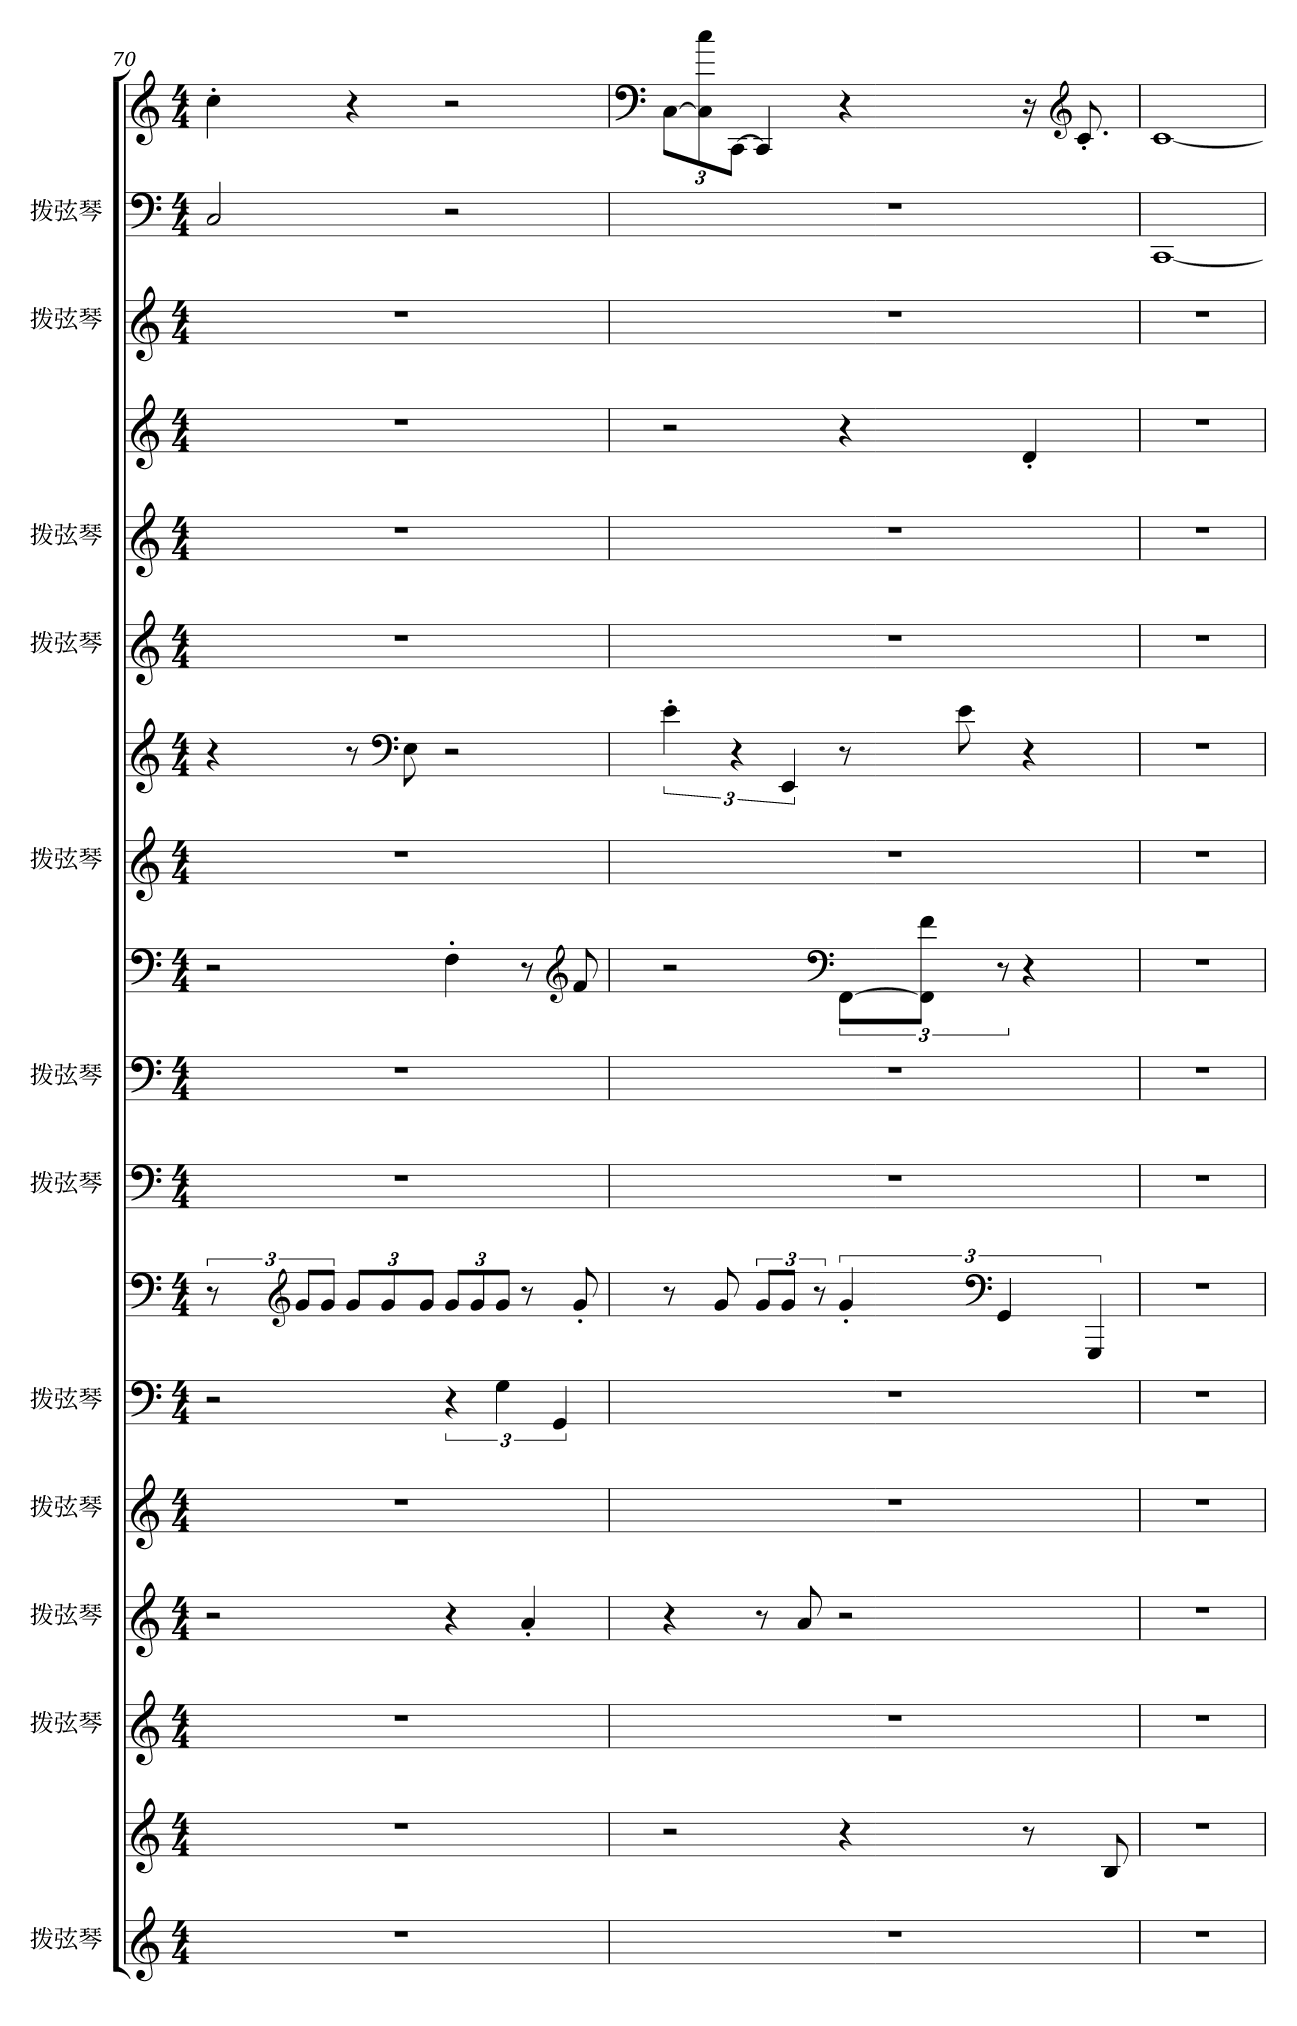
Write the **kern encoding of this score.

**kern	**kern	**kern	**kern	**kern	**kern	**kern	**kern	**kern	**kern	**kern	**kern	**kern	**kern	**kern	**kern	**kern	**kern
*part12	*part12	*part11	*part10	*part9	*part8	*part8	*part7	*part6	*part6	*part5	*part5	*part4	*part3	*part3	*part2	*part1	*part1
*staff18	*staff17	*staff16	*staff15	*staff14	*staff13	*staff12	*staff11	*staff10	*staff9	*staff8	*staff7	*staff6	*staff5	*staff4	*staff3	*staff2	*staff1
*I"拨弦琴	*	*I"拨弦琴	*I"拨弦琴	*I"拨弦琴	*I"拨弦琴	*	*I"拨弦琴	*I"拨弦琴	*	*I"拨弦琴	*	*I"拨弦琴	*I"拨弦琴	*	*I"拨弦琴	*I"拨弦琴	*
*clefG2	*clefG2	*clefG2	*clefG2	*clefG2	*clefF4	*clefF4	*clefF4	*clefF4	*clefF4	*clefG2	*clefG2	*clefG2	*clefG2	*clefG2	*clefG2	*clefF4	*clefG2
*k[]	*k[]	*k[]	*k[]	*k[]	*k[]	*k[]	*k[]	*k[]	*k[]	*k[]	*k[]	*k[]	*k[]	*k[]	*k[]	*k[]	*k[]
*M4/4	*M4/4	*M4/4	*M4/4	*M4/4	*M4/4	*M4/4	*M4/4	*M4/4	*M4/4	*M4/4	*M4/4	*M4/4	*M4/4	*M4/4	*M4/4	*M4/4	*M4/4
=70	=70	=70	=70	=70	=70	=70	=70	=70	=70	=70	=70	=70	=70	=70	=70	=70	=70
1r	1r	1r	2r	1r	2r	12r	1r	1r	2r	1r	4r	1r	1r	1r	1r	2C/	4cc'\
*	*	*	*	*	*	*clefG2	*	*	*	*	*	*	*	*	*	*	*
.	.	.	.	.	.	12g/L	.	.	.	.	.	.	.	.	.	.	.
.	.	.	.	.	.	12g/J	.	.	.	.	.	.	.	.	.	.	.
*	*	*	*	*	*	*Xbrackettup	*	*	*	*	*	*	*	*	*	*	*
.	.	.	.	.	.	12g/L	.	.	.	.	8r	.	.	.	.	.	4r
.	.	.	.	.	.	12g/	.	.	.	.	.	.	.	.	.	.	.
*	*	*	*	*	*	*	*	*	*	*	*clefF4	*	*	*	*	*	*
.	.	.	.	.	.	.	.	.	.	.	8E\	.	.	.	.	.	.
.	.	.	.	.	.	12g/J	.	.	.	.	.	.	.	.	.	.	.
.	.	.	4r	.	6r	12g/L	.	.	4F'\	.	2r	.	.	.	.	2r	2r
.	.	.	.	.	.	12g/	.	.	.	.	.	.	.	.	.	.	.
.	.	.	.	.	6G\	12g/J	.	.	.	.	.	.	.	.	.	.	.
.	.	.	4a'/	.	.	8r	.	.	8r	.	.	.	.	.	.	.	.
.	.	.	.	.	6GG/	.	.	.	.	.	.	.	.	.	.	.	.
*	*	*	*	*	*	*	*	*	*clefG2	*	*	*	*	*	*	*	*
.	.	.	.	.	.	8g'/	.	.	8f/	.	.	.	.	.	.	.	.
!!LO:PB:g=z
=71	=71	=71	=71	=71	=71	=71	=71	=71	=71	=71	=71	=71	=71	=71	=71	=71	=71
*	*	*	*	*	*	*	*	*	*	*	*	*	*	*	*	*	*clefF4
*	*	*	*	*	*	*	*	*	*	*	*	*	*	*	*	*	*Xbrackettup
1r	2r	1r	4r	1r	1r	8r	1r	1r	2r	1r	6e'\	1r	1r	2r	1r	1r	[12C\L
.	.	.	.	.	.	.	.	.	.	.	.	.	.	.	.	.	12C\] 12cc\
.	.	.	.	.	.	8g/	.	.	.	.	.	.	.	.	.	.	.
.	.	.	.	.	.	.	.	.	.	.	6r	.	.	.	.	.	[12CC\J
*	*	*	*	*	*	*brackettup	*	*	*	*	*	*	*	*	*	*	*
.	.	.	8r	.	.	12g/L	.	.	.	.	.	.	.	.	.	.	4CC/]
.	.	.	.	.	.	12g/J	.	.	.	.	6EE/	.	.	.	.	.	.
.	.	.	8a/	.	.	.	.	.	.	.	.	.	.	.	.	.	.
.	.	.	.	.	.	12r	.	.	.	.	.	.	.	.	.	.	.
*	*	*	*	*	*	*	*	*	*clefF4	*	*	*	*	*	*	*	*
.	4r	.	2r	.	.	6g'/	.	.	[12FF\L	.	8r	.	.	4r	.	.	4r
.	.	.	.	.	.	.	.	.	12FF\] 12f\J	.	.	.	.	.	.	.	.
.	.	.	.	.	.	.	.	.	.	.	8e\	.	.	.	.	.	.
*	*	*	*	*	*	*clefF4	*	*	*	*	*	*	*	*	*	*	*
.	.	.	.	.	.	6GG/	.	.	12r	.	.	.	.	.	.	.	.
.	8r	.	.	.	.	.	.	.	4r	.	4r	.	.	4d'/	.	.	16r
*	*	*	*	*	*	*	*	*	*	*	*	*	*	*	*	*	*clefG2
.	.	.	.	.	.	.	.	.	.	.	.	.	.	.	.	.	8.c'/
.	.	.	.	.	.	6GGG/	.	.	.	.	.	.	.	.	.	.	.
.	8B/	.	.	.	.	.	.	.	.	.	.	.	.	.	.	.	.
=72	=72	=72	=72	=72	=72	=72	=72	=72	=72	=72	=72	=72	=72	=72	=72	=72	=72
1r	1r	1r	1r	1r	1r	1r	1r	1r	1r	1r	1r	1r	1r	1r	1r	[1CC	[1c
=	=	=	=	=	=	=	=	=	=	=	=	=	=	=	=	=	=
*-	*-	*-	*-	*-	*-	*-	*-	*-	*-	*-	*-	*-	*-	*-	*-	*-	*-
